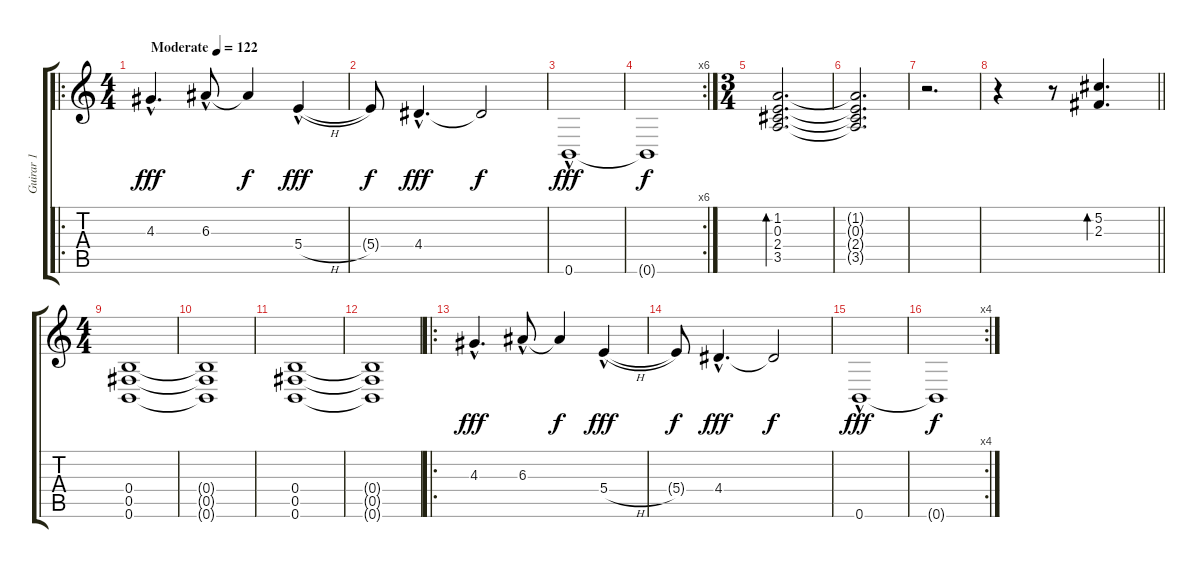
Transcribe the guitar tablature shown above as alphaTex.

\track ("Guirar 1" "Guirar 1") {instrument acousticguitarsteel}
\staff {score tabs}
\tuning (Db4 Ab3 E3 B2 Gb2 B1) {hide}
\ro
\ts (4 4)
\tempo (122 "Moderate")
\clef g2
\ks c
4.3{hac}.4{d dy fff instrument acousticguitarsteel} 6.3{hac}.8 6.3{t}.4{dy f} 5.4{h hac}.4{dy fff} |
5.4{t}.8{dy f} 4.4{hac}.4{d dy fff} 4.4{t}.2{dy f} |
0.6{hac}.1{dy fff} |
\rc 6
0.6{t}.1{dy f} |
\ts (3 4)
(1.2 0.3 2.4 3.5).2{d bd 240} |
(1.2{t} 0.3{t} 2.4{t} 3.5{t}).2{d} |
r.2{d} |
\barLineRight lightlight
r.4 r.8 (5.2 2.3).4{d bd 240} |
\ts (4 4)
(0.4 0.5 0.6).1 |
(0.4{t} 0.5{t} 0.6{t}).1 |
(0.4 0.5 0.6).1 |
(0.4{t} 0.5{t} 0.6{t}).1 |
\ro
4.3{hac}.4{d dy fff} 6.3{hac}.8 6.3{t}.4{dy f} 5.4{h hac}.4{dy fff} |
5.4{t}.8{dy f} 4.4{hac}.4{d dy fff} 4.4{t}.2{dy f} |
0.6{hac}.1{dy fff} |
\rc 4
0.6{t}.1{dy f}
